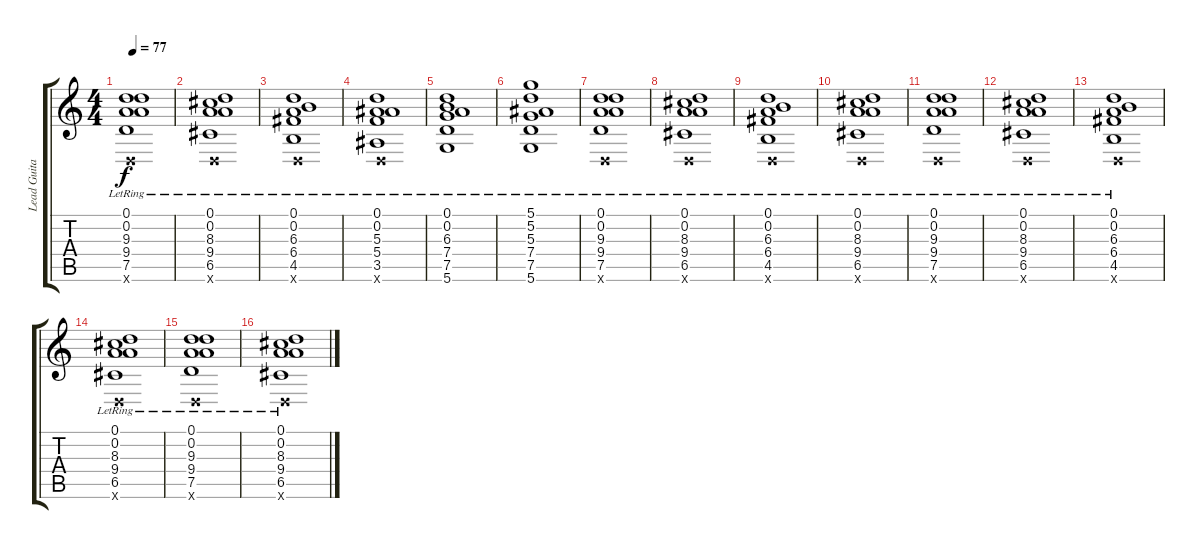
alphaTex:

\track ("Lead Guitar" "Lead Guita") {instrument electricguitarjazz}
\staff {score tabs}
\tuning (D4 A3 F3 C3 G2 D2) {hide}
\ts (4 4)
\tempo 77
\clef g2
\ks c
(0.1 0.2 9.3 9.4{lr} 7.5 0.6{x}).1{dy f} |
(0.1 0.2 8.3 9.4 6.5{lr} 0.6{x}).1 |
(0.1 0.2 6.3 6.4{lr} 4.5 0.6{x}).1 |
(0.1{lr} 0.2 5.3 5.4 3.5 0.6{x}).1 |
(0.1{lr} 0.2{lr} 6.3 7.4 7.5 5.6).1 |
(5.1 5.2 5.3 7.4{lr} 7.5 5.6).1 |
(0.1 0.2 9.3 9.4{lr} 7.5 0.6{x}).1 |
(0.1 0.2 8.3 9.4 6.5{lr} 0.6{x}).1 |
(0.1 0.2 6.3 6.4{lr} 4.5 0.6{x}).1 |
(0.1 0.2 8.3 9.4{lr} 6.5 0.6{x}).1 |
(0.1 0.2 9.3 9.4{lr} 7.5 0.6{x}).1 |
(0.1 0.2 8.3 9.4 6.5{lr} 0.6{x}).1 |
(0.1 0.2 6.3 6.4{lr} 4.5 0.6{x}).1 |
(0.1 0.2 8.3 9.4{lr} 6.5 0.6{x}).1 |
(0.1 0.2 9.3 9.4{lr} 7.5 0.6{x}).1 |
(0.1 0.2 8.3 9.4 6.5{lr} 0.6{x}).1
